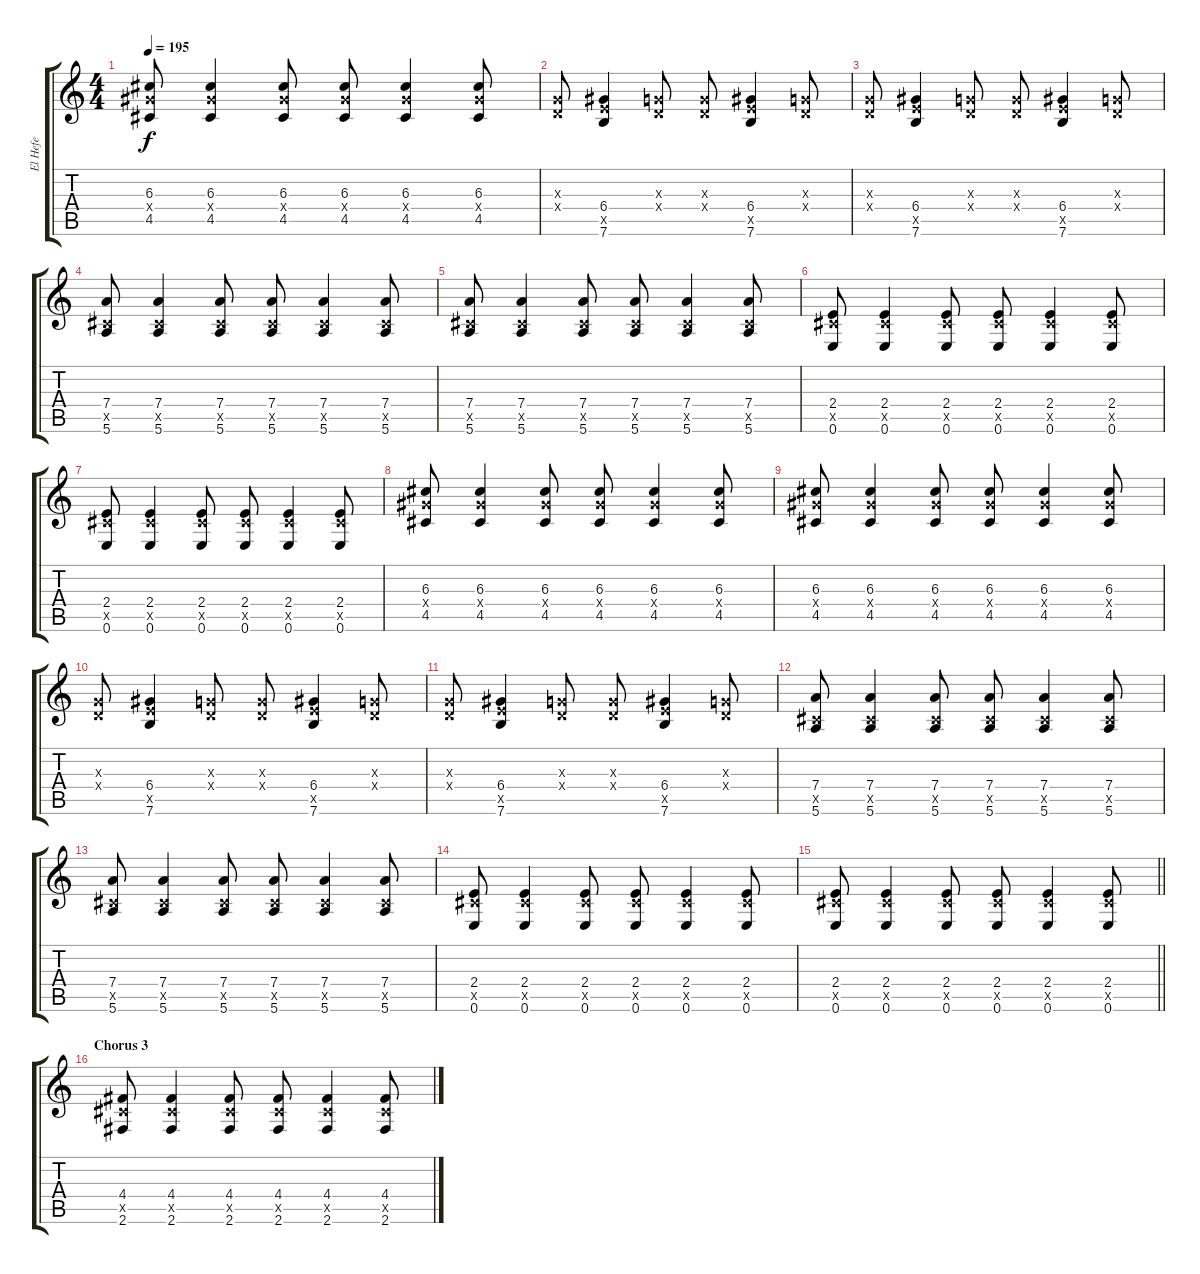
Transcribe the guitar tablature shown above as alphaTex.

\track ("El Hefe" "El Hefe") {instrument distortionguitar}
\staff {score tabs}
\tuning (E4 B3 G3 D3 A2 E2) {hide}
\ts (4 4)
\tempo 195
\clef g2
\ks c
(6.3 6.4{x} 4.5).8{dy f} (6.3 6.4{x} 4.5).4 (6.3 6.4{x} 4.5).8 (6.3 6.4{x} 4.5).8 (6.3 6.4{x} 4.5).4 (6.3 6.4{x} 4.5).8 |
(0.3{x} 0.4{x}).8 (6.4 7.5{x} 7.6).4 (0.3{x} 0.4{x}).8 (0.3{x} 0.4{x}).8 (6.4 7.5{x} 7.6).4 (0.3{x} 0.4{x}).8 |
(0.3{x} 0.4{x}).8 (6.4 7.5{x} 7.6).4 (0.3{x} 0.4{x}).8 (0.3{x} 0.4{x}).8 (6.4 7.5{x} 7.6).4 (0.3{x} 0.4{x}).8 |
(7.4 4.5{x} 5.6).8 (7.4 4.5{x} 5.6).4 (7.4 4.5{x} 5.6).8 (7.4 4.5{x} 5.6).8 (7.4 4.5{x} 5.6).4 (7.4 4.5{x} 5.6).8 |
(7.4 4.5{x} 5.6).8 (7.4 4.5{x} 5.6).4 (7.4 4.5{x} 5.6).8 (7.4 4.5{x} 5.6).8 (7.4 4.5{x} 5.6).4 (7.4 4.5{x} 5.6).8 |
(2.4 4.5{x} 0.6).8 (2.4 4.5{x} 0.6).4 (2.4 4.5{x} 0.6).8 (2.4 4.5{x} 0.6).8 (2.4 4.5{x} 0.6).4 (2.4 4.5{x} 0.6).8 |
(2.4 4.5{x} 0.6).8 (2.4 4.5{x} 0.6).4 (2.4 4.5{x} 0.6).8 (2.4 4.5{x} 0.6).8 (2.4 4.5{x} 0.6).4 (2.4 4.5{x} 0.6).8 |
(6.3 6.4{x} 4.5).8 (6.3 6.4{x} 4.5).4 (6.3 6.4{x} 4.5).8 (6.3 6.4{x} 4.5).8 (6.3 6.4{x} 4.5).4 (6.3 6.4{x} 4.5).8 |
(6.3 6.4{x} 4.5).8 (6.3 6.4{x} 4.5).4 (6.3 6.4{x} 4.5).8 (6.3 6.4{x} 4.5).8 (6.3 6.4{x} 4.5).4 (6.3 6.4{x} 4.5).8 |
(0.3{x} 0.4{x}).8 (6.4 7.5{x} 7.6).4 (0.3{x} 0.4{x}).8 (0.3{x} 0.4{x}).8 (6.4 7.5{x} 7.6).4 (0.3{x} 0.4{x}).8 |
(0.3{x} 0.4{x}).8 (6.4 7.5{x} 7.6).4 (0.3{x} 0.4{x}).8 (0.3{x} 0.4{x}).8 (6.4 7.5{x} 7.6).4 (0.3{x} 0.4{x}).8 |
(7.4 4.5{x} 5.6).8 (7.4 4.5{x} 5.6).4 (7.4 4.5{x} 5.6).8 (7.4 4.5{x} 5.6).8 (7.4 4.5{x} 5.6).4 (7.4 4.5{x} 5.6).8 |
(7.4 4.5{x} 5.6).8 (7.4 4.5{x} 5.6).4 (7.4 4.5{x} 5.6).8 (7.4 4.5{x} 5.6).8 (7.4 4.5{x} 5.6).4 (7.4 4.5{x} 5.6).8 |
(2.4 4.5{x} 0.6).8 (2.4 4.5{x} 0.6).4 (2.4 4.5{x} 0.6).8 (2.4 4.5{x} 0.6).8 (2.4 4.5{x} 0.6).4 (2.4 4.5{x} 0.6).8 |
\barLineRight lightlight
(2.4 4.5{x} 0.6).8 (2.4 4.5{x} 0.6).4 (2.4 4.5{x} 0.6).8 (2.4 4.5{x} 0.6).8 (2.4 4.5{x} 0.6).4 (2.4 4.5{x} 0.6).8 |
\section ("" "Chorus 3")
(4.4 4.5{x} 2.6).8 (4.4 4.5{x} 2.6).4 (4.4 4.5{x} 2.6).8 (4.4 4.5{x} 2.6).8 (4.4 4.5{x} 2.6).4 (4.4 4.5{x} 2.6).8
